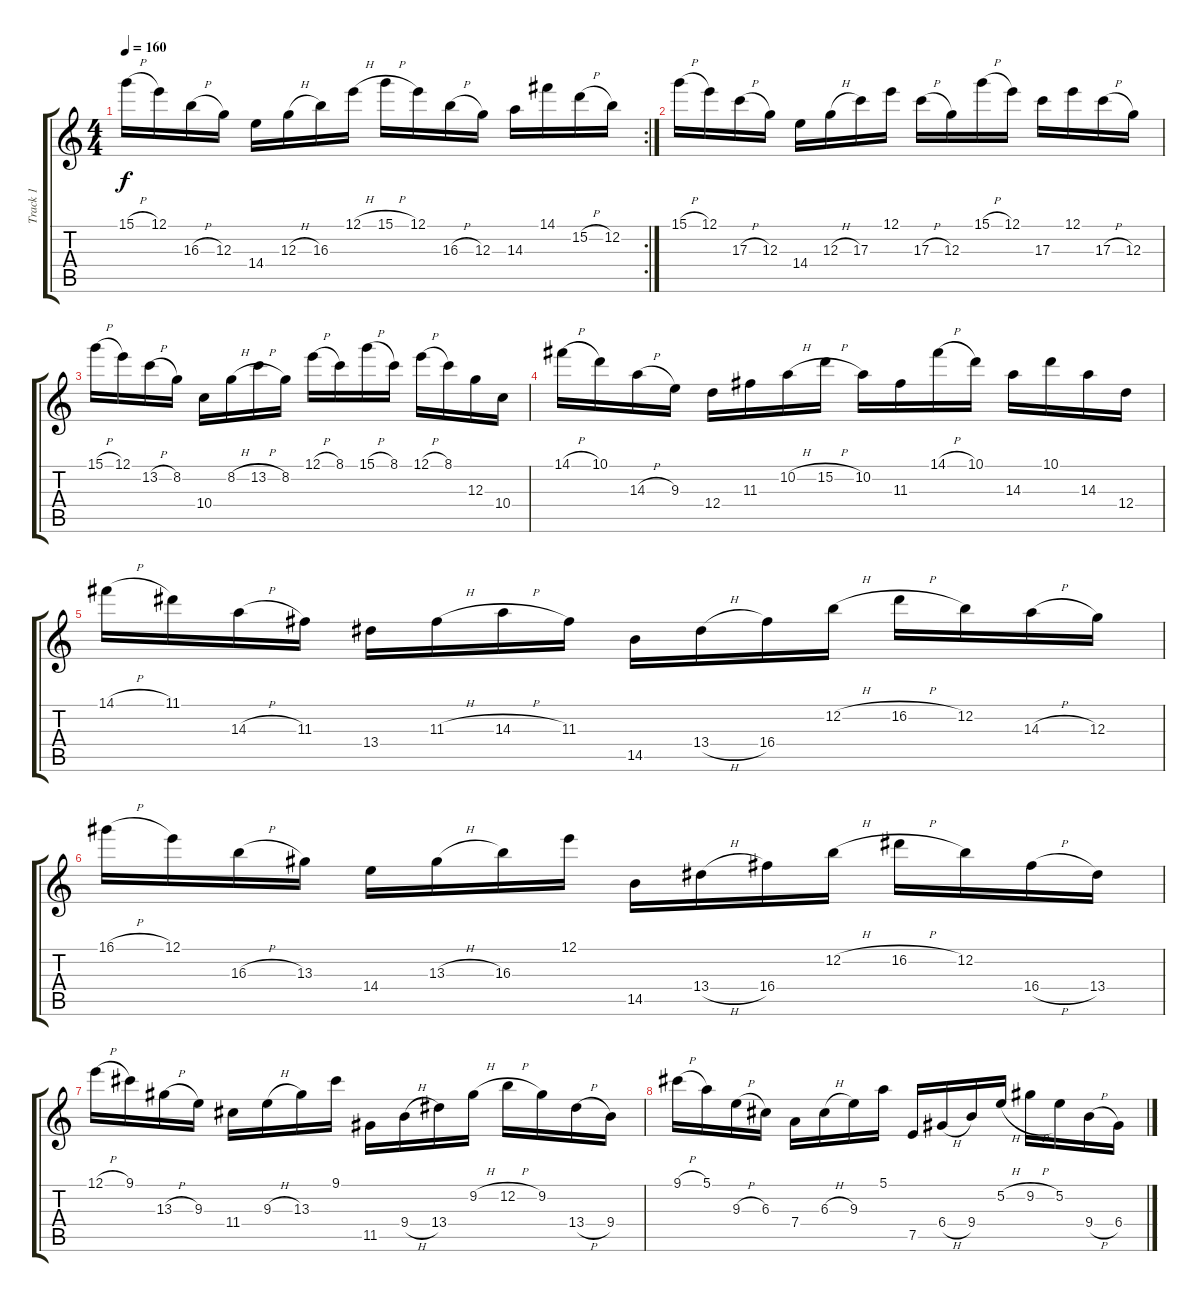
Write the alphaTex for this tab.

\track ("Track 1" "Track 1") {instrument distortionguitar}
\staff {score tabs}
\tuning (E4 B3 G3 D3 A2 E2) {hide}
\rc 2
\ts (4 4)
\tempo 160
\clef g2
\ks c
15.1{h}.16{dy f} 12.1.16 16.3{h}.16 12.3.16 14.4.16 12.3{h}.16 16.3.16 12.1{h}.16 15.1{h}.16 12.1.16 16.3{h}.16 12.3.16 14.3.16 14.1.16 15.2{h}.16 12.2.16 |
15.1{h}.16 12.1.16 17.3{h}.16 12.3.16 14.4.16 12.3{h}.16 17.3.16 12.1.16 17.3{h}.16 12.3.16 15.1{h}.16 12.1.16 17.3.16 12.1.16 17.3{h}.16 12.3.16 |
15.1{h}.16 12.1.16 13.2{h}.16 8.2.16 10.4.16 8.2{h}.16 13.2{h}.16 8.2.16 12.1{h}.16 8.1.16 15.1{h}.16 8.1.16 12.1{h}.16 8.1.16 12.3.16 10.4.16 |
14.1{h}.16 10.1.16 14.3{h}.16 9.3.16 12.4.16 11.3.16 10.2{h}.16 15.2{h}.16 10.2.16 11.3.16 14.1{h}.16 10.1.16 14.3.16 10.1.16 14.3.16 12.4.16 |
14.1{h}.16 11.1.16 14.3{h}.16 11.3.16 13.4.16 11.3{h}.16 14.3{h}.16 11.3.16 14.5.16 13.4{h}.16 16.4.16 12.2{h}.16 16.2{h}.16 12.2.16 14.3{h}.16 12.3.16 |
16.1{h}.16 12.1.16 16.3{h}.16 13.3.16 14.4.16 13.3{h}.16 16.3.16 12.1.16 14.5.16 13.4{h}.16 16.4.16 12.2{h}.16 16.2{h}.16 12.2.16 16.4{h}.16 13.4.16 |
12.1{h}.16 9.1.16 13.3{h}.16 9.3.16 11.4.16 9.3{h}.16 13.3.16 9.1.16 11.5.16 9.4{h}.16 13.4.16 9.2{h}.16 12.2{h}.16 9.2.16 13.4{h}.16 9.4.16 |
9.1{h}.16 5.1.16 9.3{h}.16 6.3.16 7.4.16 6.3{h}.16 9.3.16 5.1.16 7.5.16 6.4{h}.16 9.4.16 5.2{h}.16 9.2{h}.16 5.2.16 9.4{h}.16 6.4.16
